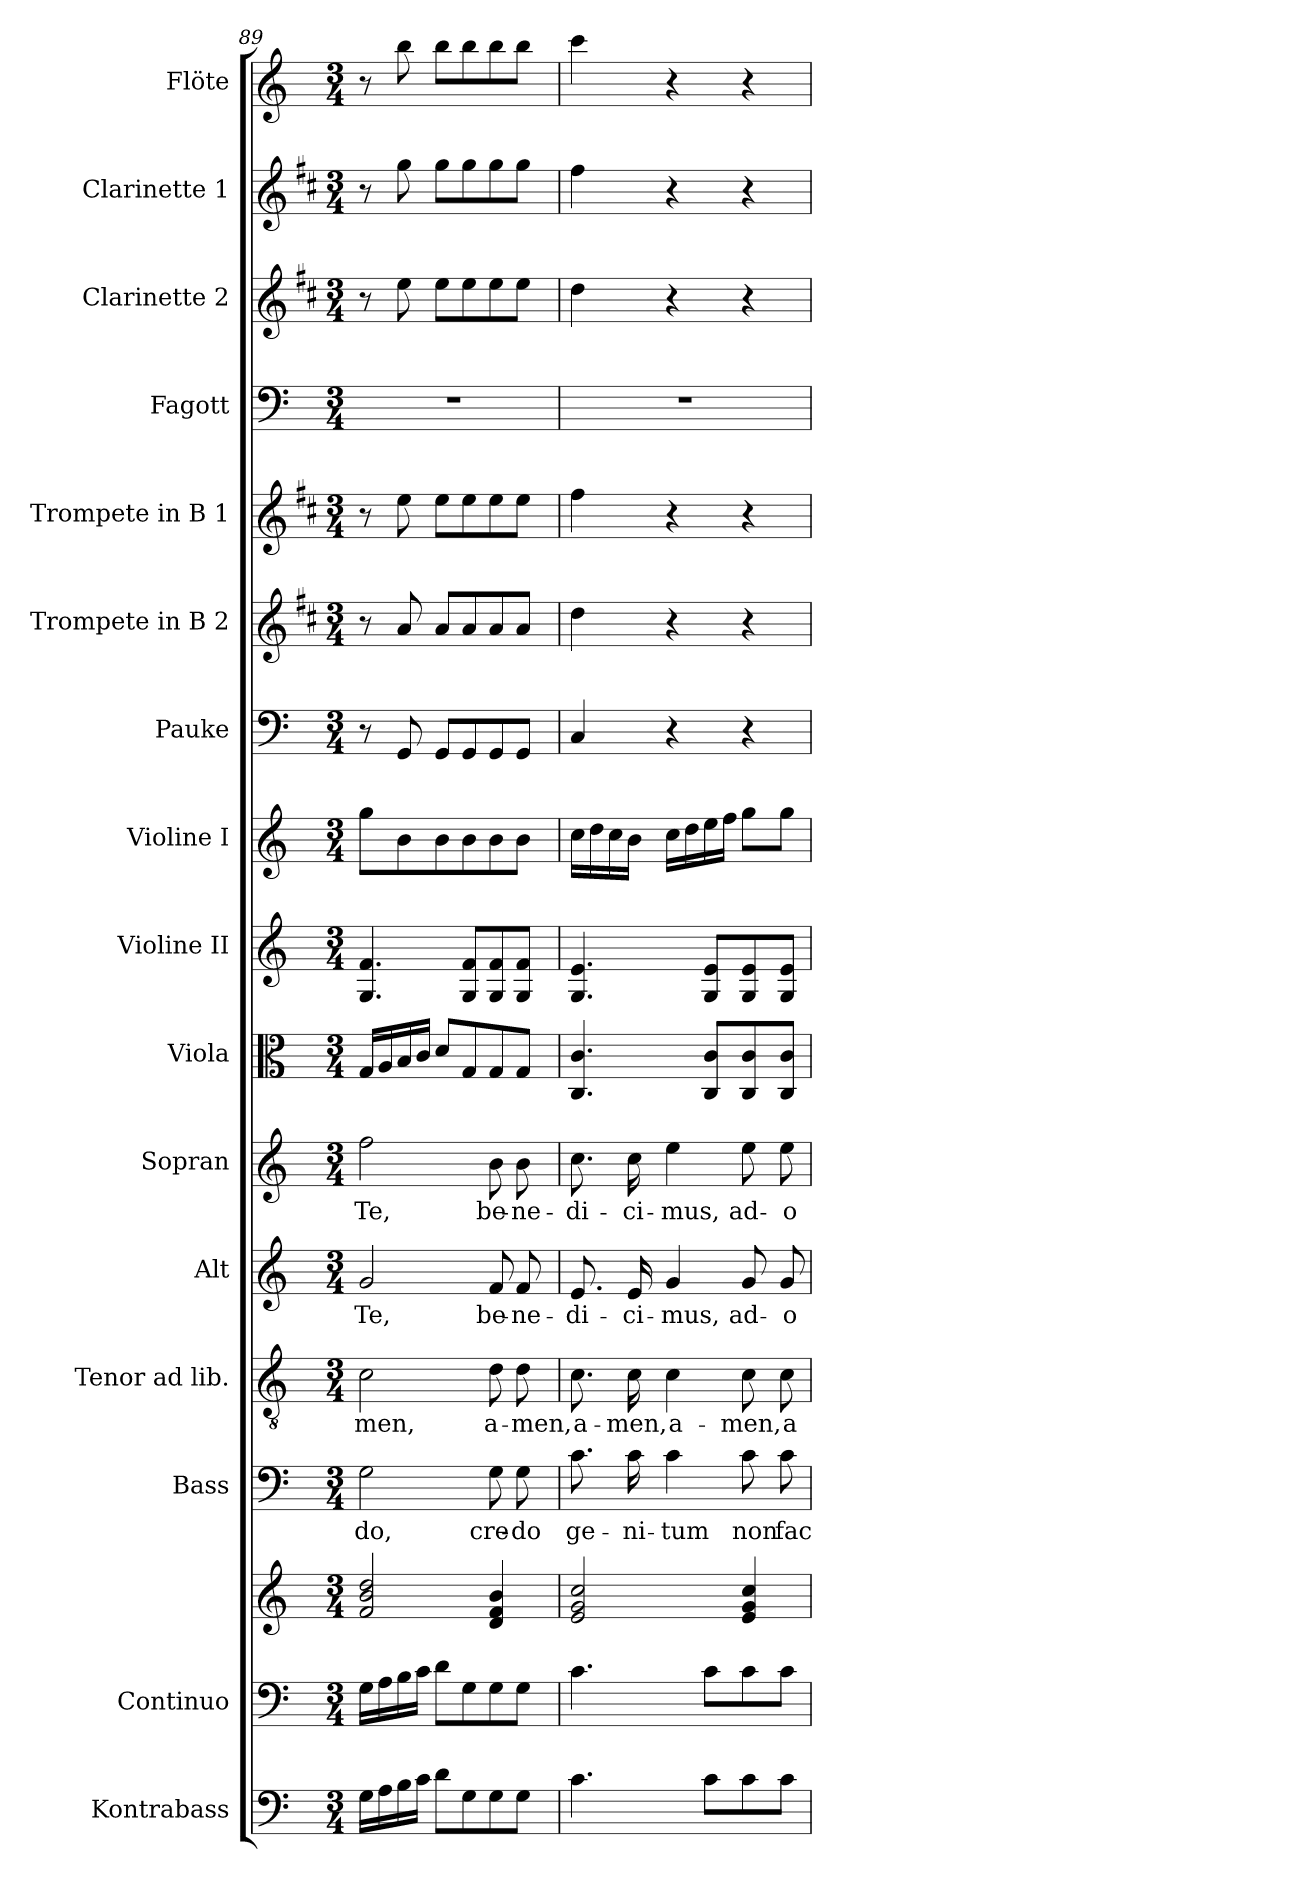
**kern	**kern	**kern	**kern	**text	**kern	**text	**kern	**text	**kern	**text	**kern	**kern	**kern	**kern	**kern	**kern	**kern	**kern	**kern	**kern
*part16	*part15	*part15	*part14	*part14	*part13	*part13	*part12	*part12	*part11	*part11	*part10	*part9	*part8	*part7	*part6	*part5	*part4	*part3	*part2	*part1
*staff17	*staff16	*staff15	*staff14	*staff14	*staff13	*staff13	*staff12	*staff12	*staff11	*staff11	*staff10	*staff9	*staff8	*staff7	*staff6	*staff5	*staff4	*staff3	*staff2	*staff1
*I"Kontrabass	*I"Continuo	*	*I"Bass	*	*I"Tenor ad lib.	*	*I"Alt	*	*I"Sopran	*	*I"Viola	*I"Violine II	*I"Violine I	*I"Pauke	*I"Trompete in B 2	*I"Trompete in B 1	*I"Fagott	*I"Clarinette 2	*I"Clarinette 1	*I"Flöte
*I'Kb.	*I'cont.	*	*I'B	*	*I'T	*	*I'A	*	*I'S	*	*I'Vla.	*I'Vl. II	*I'Vl. I	*I'Pk.	*	*	*I'Fg.	*I'Cl. 2	*I'Cl. 1	*I'Fl.
*clefF4	*clefF4	*clefG2	*clefF4	*	*clefGv2	*	*clefG2	*	*clefG2	*	*clefC3	*clefG2	*clefG2	*clefF4	*clefG2	*clefG2	*clefF4	*clefG2	*clefG2	*clefG2
*ITrd7c12	*	*	*	*	*	*	*	*	*	*	*	*	*	*	*ITrd1c2	*ITrd1c2	*	*ITrd1c2	*ITrd1c2	*
*k[]	*k[]	*k[]	*k[]	*	*k[]	*	*k[]	*	*k[]	*	*k[]	*k[]	*k[]	*k[]	*k[]	*k[]	*k[]	*k[]	*k[]	*k[]
*C:	*C:	*C:	*C:	*	*C:	*	*C:	*	*C:	*	*C:	*C:	*C:	*C:	*C:	*C:	*C:	*C:	*C:	*C:
*M3/4	*M3/4	*M3/4	*M3/4	*	*M3/4	*	*M3/4	*	*M3/4	*	*M3/4	*M3/4	*M3/4	*M3/4	*M3/4	*M3/4	*M3/4	*M3/4	*M3/4	*M3/4
=89	=89	=89	=89	=89	=89	=89	=89	=89	=89	=89	=89	=89	=89	=89	=89	=89	=89	=89	=89	=89
!	!	!	!	!LO:LY:b	!	!LO:LY:b	!	!LO:LY:b	!	!LO:LY:b	!	!	!	!	!	!	!	!	!	!
16GG\LL	16G\LL	2f/ 2b/ 2dd/	2G\	-do,	2c\	-men,	2g/	Te,	2ff\	Te,	16G/LL	4.G/ 4.f/	8gg\L	8r	8r	8r	2.r	8r	8r	8r
16AA\	16A\	.	.	.	.	.	.	.	.	.	16A/	.	.	.	.	.	.	.	.	.
16BB\	16B\	.	.	.	.	.	.	.	.	.	16B/	.	8b\	8GG/	8g/	8dd\	.	8dd\	8ff\	8bb\
16C\JJ	16c\JJ	.	.	.	.	.	.	.	.	.	16c/JJ	.	.	.	.	.	.	.	.	.
8D\L	8d\L	.	.	.	.	.	.	.	.	.	8d/L	.	8b\	8GG/L	8g/L	8dd\L	.	8dd\L	8ff\L	8bb\L
8GG\	8G\	.	.	.	.	.	.	.	.	.	8G/	8G/ 8f/L	8b\	8GG/	8g/	8dd\	.	8dd\	8ff\	8bb\
!	!	!	!	!LO:LY:b	!	!LO:LY:b	!	!LO:LY:b	!	!LO:LY:b	!	!	!	!	!	!	!	!	!	!
8GG\	8G\	4d/ 4f/ 4b/	8G\	cre-	8d\	a-	8f/	be-	8b\	be-	8G/	8G/ 8f/	8b\	8GG/	8g/	8dd\	.	8dd\	8ff\	8bb\
!	!	!	!	!LO:LY:b	!	!LO:LY:b	!	!LO:LY:b	!	!LO:LY:b	!	!	!	!	!	!	!	!	!	!
8GG\J	8G\J	.	8G\	-do	8d\	-men,	8f/	-ne-	8b\	-ne-	8G/J	8G/ 8f/J	8b\J	8GG/J	8g/J	8dd\J	.	8dd\J	8ff\J	8bb\J
=90	=90	=90	=90	=90	=90	=90	=90	=90	=90	=90	=90	=90	=90	=90	=90	=90	=90	=90	=90	=90
!	!	!	!	!LO:LY:b	!	!LO:LY:b	!	!LO:LY:b	!	!LO:LY:b	!	!	!	!	!	!	!	!	!	!
4.C\	4.c\	2e/ 2g/ 2cc/	8.c\	ge-	8.c\	a-	8.e/	-di-	8.cc\	-di-	4.C/ 4.c/	4.G/ 4.e/	16cc\LL	4C/	4cc\	4ee\	2.r	4cc\	4ee\	4ccc\
.	.	.	.	.	.	.	.	.	.	.	.	.	16dd\	.	.	.	.	.	.	.
.	.	.	.	.	.	.	.	.	.	.	.	.	16cc\	.	.	.	.	.	.	.
!	!	!	!	!LO:LY:b	!	!LO:LY:b	!	!LO:LY:b	!	!LO:LY:b	!	!	!	!	!	!	!	!	!	!
.	.	.	16c\	-ni-	16c\	-men,	16e/	-ci-	16cc\	-ci-	.	.	16b\JJ	.	.	.	.	.	.	.
!	!	!	!	!LO:LY:b	!	!LO:LY:b	!	!LO:LY:b	!	!LO:LY:b	!	!	!	!	!	!	!	!	!	!
.	.	.	4c\	-tum	4c\	a-	4g/	-mus,	4ee\	-mus,	.	.	16cc\LL	4r	4r	4r	.	4r	4r	4r
.	.	.	.	.	.	.	.	.	.	.	.	.	16dd\	.	.	.	.	.	.	.
8C\L	8c\L	.	.	.	.	.	.	.	.	.	8C/ 8c/L	8G/ 8e/L	16ee\	.	.	.	.	.	.	.
.	.	.	.	.	.	.	.	.	.	.	.	.	16ff\JJ	.	.	.	.	.	.	.
!	!	!	!	!LO:LY:b	!	!LO:LY:b	!	!LO:LY:b	!	!LO:LY:b	!	!	!	!	!	!	!	!	!	!
8C\	8c\	4e/ 4g/ 4cc/	8c\	non	8c\	-men,	8g/	ad-	8ee\	ad-	8C/ 8c/	8G/ 8e/	8gg\L	4r	4r	4r	.	4r	4r	4r
!	!	!	!	!LO:LY:b	!	!LO:LY:b	!	!LO:LY:b	!	!LO:LY:b	!	!	!	!	!	!	!	!	!	!
8C\J	8c\J	.	8c\	fac-	8c\	a-	8g/	-o-	8ee\	-o-	8C/ 8c/J	8G/ 8e/J	8gg\J	.	.	.	.	.	.	.
=	=	=	=	=	=	=	=	=	=	=	=	=	=	=	=	=	=	=	=	=
*-	*-	*-	*-	*-	*-	*-	*-	*-	*-	*-	*-	*-	*-	*-	*-	*-	*-	*-	*-	*-
